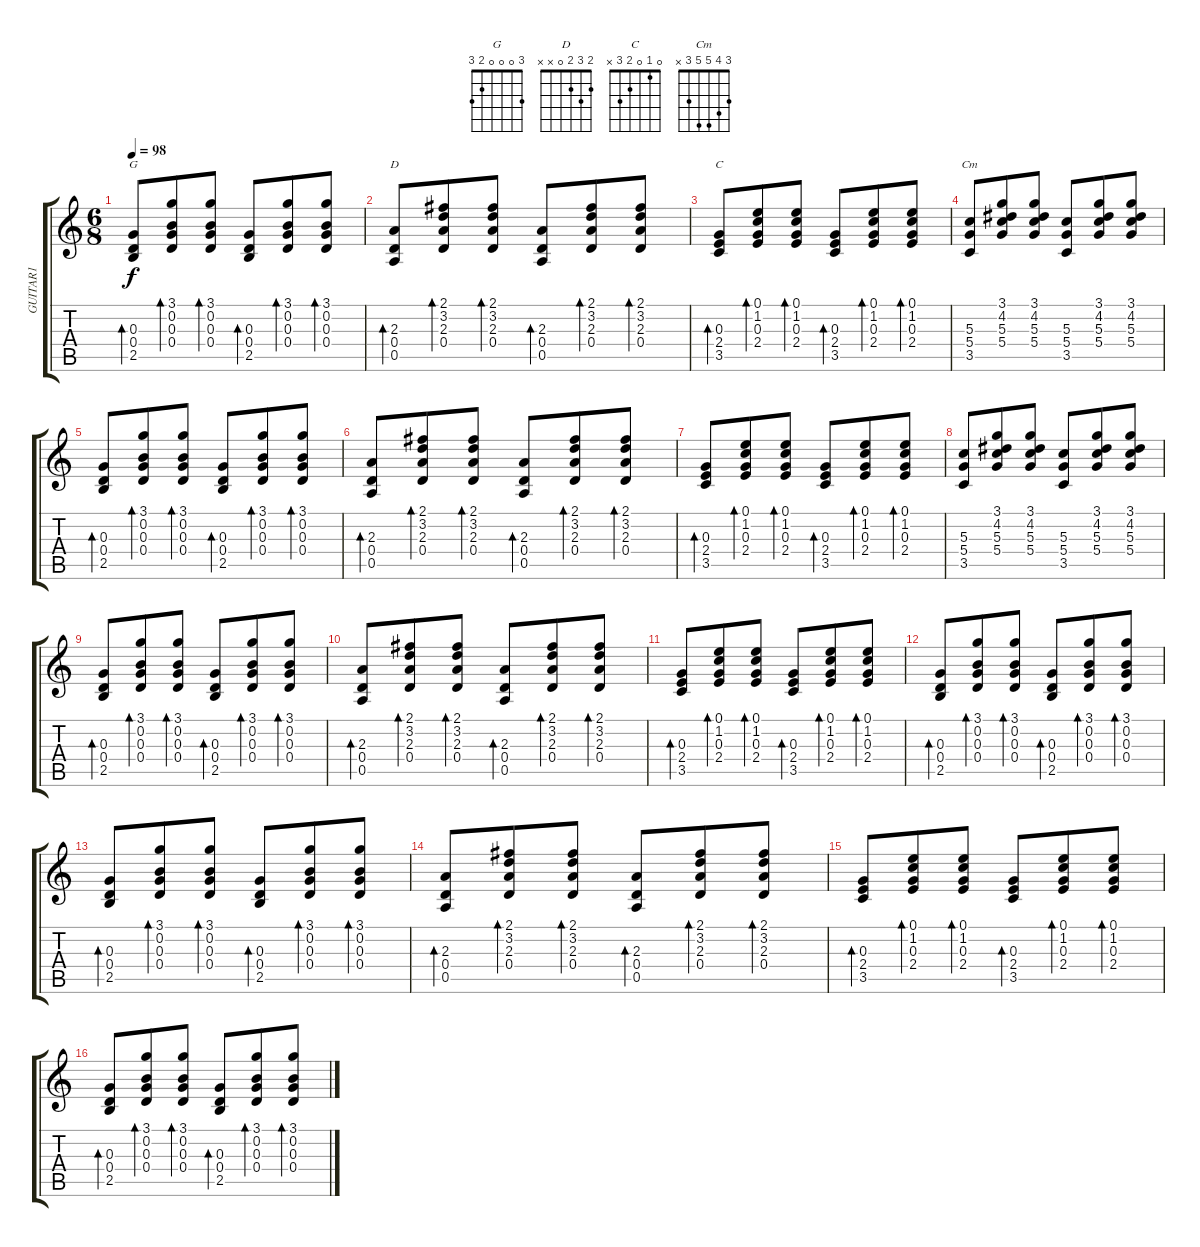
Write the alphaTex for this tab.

\track ("GUITAR1" "GUITAR1") {instrument acousticguitarsteel}
\staff {score tabs}
\tuning (E4 B3 G3 D3 A2 E2) {hide}
\chord ("G" 3 0 0 0 2 3)
\chord ("D" 2 3 2 0 x x)
\chord ("C" 0 1 0 2 3 x)
\chord ("Cm" 3 4 5 5 3 x)
\ts (6 8)
\tempo 98
\clef g2
\ks c
(0.3 0.4 2.5).8{bd 30 ch "G" dy f balance 16 instrument acousticguitarsteel} (3.1 0.2 0.3 0.4).8{bd 30} (3.1 0.2 0.3 0.4).8{bd 30} (0.3 0.4 2.5).8{bd 30} (3.1 0.2 0.3 0.4).8{bd 30} (3.1 0.2 0.3 0.4).8{bd 30} |
(2.3 0.4 0.5).8{bd 30 ch "D"} (2.1 3.2 2.3 0.4).8{bd 30} (2.1 3.2 2.3 0.4).8{bd 30} (2.3 0.4 0.5).8{bd 30} (2.1 3.2 2.3 0.4).8{bd 30} (2.1 3.2 2.3 0.4).8{bd 30} |
(0.3 2.4 3.5).8{bd 30 ch "C"} (0.1 1.2 0.3 2.4).8{bd 30} (0.1 1.2 0.3 2.4).8{bd 30} (0.3 2.4 3.5).8{bd 30} (0.1 1.2 0.3 2.4).8{bd 30} (0.1 1.2 0.3 2.4).8{bd 30} |
(5.3 5.4 3.5).8{ch "Cm"} (3.1 4.2 5.3 5.4).8 (3.1 4.2 5.3 5.4).8 (5.3 5.4 3.5).8 (3.1 4.2 5.3 5.4).8 (3.1 4.2 5.3 5.4).8 |
(0.3 0.4 2.5).8{bd 30} (3.1 0.2 0.3 0.4).8{bd 30} (3.1 0.2 0.3 0.4).8{bd 30} (0.3 0.4 2.5).8{bd 30} (3.1 0.2 0.3 0.4).8{bd 30} (3.1 0.2 0.3 0.4).8{bd 30} |
(2.3 0.4 0.5).8{bd 30} (2.1 3.2 2.3 0.4).8{bd 30} (2.1 3.2 2.3 0.4).8{bd 30} (2.3 0.4 0.5).8{bd 30} (2.1 3.2 2.3 0.4).8{bd 30} (2.1 3.2 2.3 0.4).8{bd 30} |
(0.3 2.4 3.5).8{bd 30} (0.1 1.2 0.3 2.4).8{bd 30} (0.1 1.2 0.3 2.4).8{bd 30} (0.3 2.4 3.5).8{bd 30} (0.1 1.2 0.3 2.4).8{bd 30} (0.1 1.2 0.3 2.4).8{bd 30} |
(5.3 5.4 3.5).8 (3.1 4.2 5.3 5.4).8 (3.1 4.2 5.3 5.4).8 (5.3 5.4 3.5).8 (3.1 4.2 5.3 5.4).8 (3.1 4.2 5.3 5.4).8 |
(0.3 0.4 2.5).8{bd 30} (3.1 0.2 0.3 0.4).8{bd 30} (3.1 0.2 0.3 0.4).8{bd 30} (0.3 0.4 2.5).8{bd 30} (3.1 0.2 0.3 0.4).8{bd 30} (3.1 0.2 0.3 0.4).8{bd 30} |
(2.3 0.4 0.5).8{bd 30} (2.1 3.2 2.3 0.4).8{bd 30} (2.1 3.2 2.3 0.4).8{bd 30} (2.3 0.4 0.5).8{bd 30} (2.1 3.2 2.3 0.4).8{bd 30} (2.1 3.2 2.3 0.4).8{bd 30} |
(0.3 2.4 3.5).8{bd 30} (0.1 1.2 0.3 2.4).8{bd 30} (0.1 1.2 0.3 2.4).8{bd 30} (0.3 2.4 3.5).8{bd 30} (0.1 1.2 0.3 2.4).8{bd 30} (0.1 1.2 0.3 2.4).8{bd 30} |
(0.3 0.4 2.5).8{bd 30} (3.1 0.2 0.3 0.4).8{bd 30} (3.1 0.2 0.3 0.4).8{bd 30} (0.3 0.4 2.5).8{bd 30} (3.1 0.2 0.3 0.4).8{bd 30} (3.1 0.2 0.3 0.4).8{bd 30} |
(0.3 0.4 2.5).8{bd 30} (3.1 0.2 0.3 0.4).8{bd 30} (3.1 0.2 0.3 0.4).8{bd 30} (0.3 0.4 2.5).8{bd 30} (3.1 0.2 0.3 0.4).8{bd 30} (3.1 0.2 0.3 0.4).8{bd 30} |
(2.3 0.4 0.5).8{bd 30} (2.1 3.2 2.3 0.4).8{bd 30} (2.1 3.2 2.3 0.4).8{bd 30} (2.3 0.4 0.5).8{bd 30} (2.1 3.2 2.3 0.4).8{bd 30} (2.1 3.2 2.3 0.4).8{bd 30} |
(0.3 2.4 3.5).8{bd 30} (0.1 1.2 0.3 2.4).8{bd 30} (0.1 1.2 0.3 2.4).8{bd 30} (0.3 2.4 3.5).8{bd 30} (0.1 1.2 0.3 2.4).8{bd 30} (0.1 1.2 0.3 2.4).8{bd 30} |
(0.3 0.4 2.5).8{bd 30} (3.1 0.2 0.3 0.4).8{bd 30} (3.1 0.2 0.3 0.4).8{bd 30} (0.3 0.4 2.5).8{bd 30} (3.1 0.2 0.3 0.4).8{bd 30} (3.1 0.2 0.3 0.4).8{bd 30}
